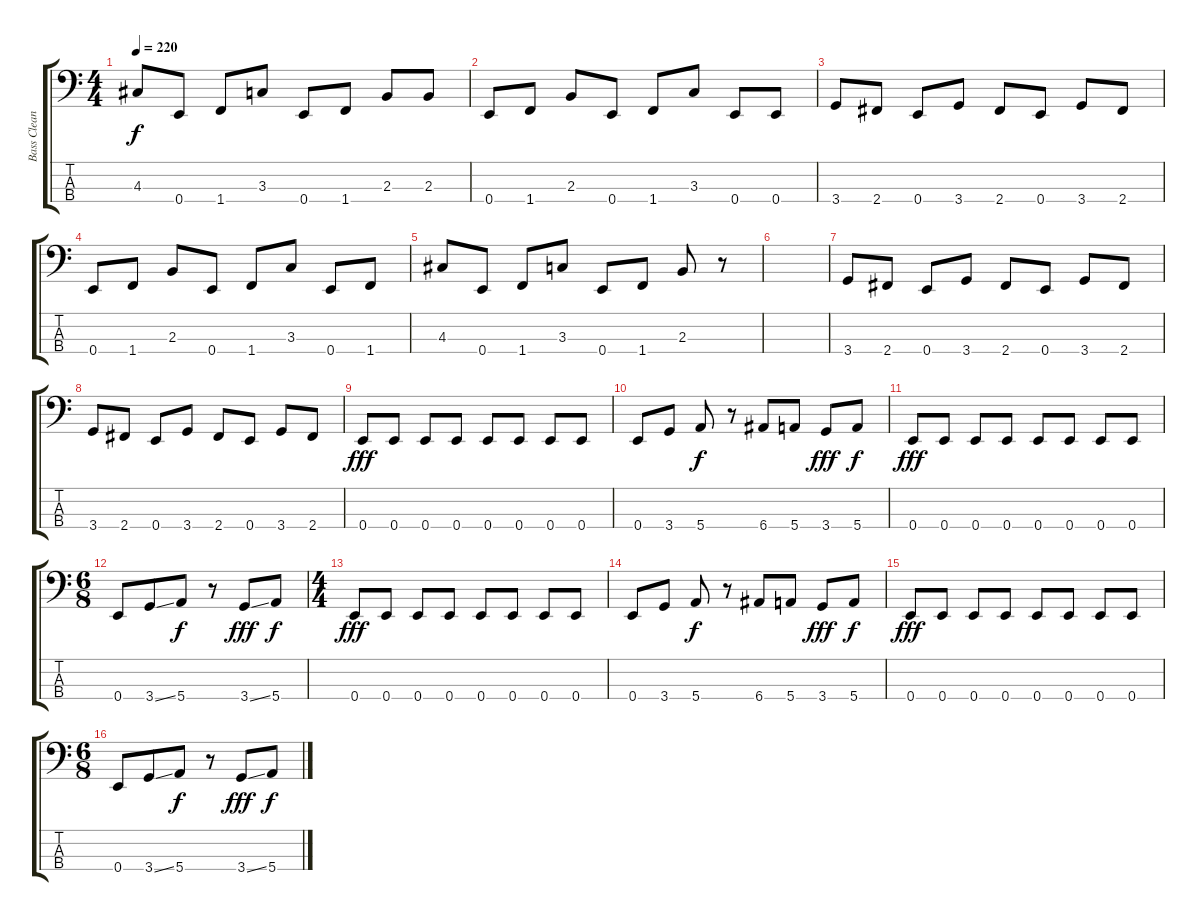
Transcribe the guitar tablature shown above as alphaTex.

\track ("Bass Clean OK!" "Bass Clean") {instrument electricbassfinger}
\staff {score tabs}
\tuning (G2 D2 A1 E1) {hide}
\ts (4 4)
\tempo 220
\clef f4
\ks c
4.3.8{dy f} 0.4.8 1.4.8 3.3.8 0.4.8 1.4.8 2.3.8 2.3.8 |
0.4.8 1.4.8 2.3.8 0.4.8 1.4.8 3.3.8 0.4.8 0.4.8 |
3.4.8 2.4.8 0.4.8 3.4.8 2.4.8 0.4.8 3.4.8 2.4.8 |
0.4.8 1.4.8 2.3.8 0.4.8 1.4.8 3.3.8 0.4.8 1.4.8 |
4.3.8 0.4.8 1.4.8 3.3.8 0.4.8 1.4.8 2.3.8 r.8 |
|
3.4.8 2.4.8 0.4.8 3.4.8 2.4.8 0.4.8 3.4.8 2.4.8 |
3.4.8 2.4.8 0.4.8 3.4.8 2.4.8 0.4.8 3.4.8 2.4.8 |
0.4.8{dy fff} 0.4.8 0.4.8 0.4.8 0.4.8 0.4.8 0.4.8 0.4.8 |
0.4.8 3.4.8 5.4.8{dy f} r.8 6.4.8 5.4.8 3.4.8{dy fff} 5.4.8{dy f} |
0.4.8{dy fff} 0.4.8 0.4.8 0.4.8 0.4.8 0.4.8 0.4.8 0.4.8 |
\ts (6 8)
0.4.8 3.4{ss}.8 5.4.8{dy f} r.8 3.4{ss}.8{dy fff} 5.4.8{dy f} |
\ts (4 4)
0.4.8{dy fff} 0.4.8 0.4.8 0.4.8 0.4.8 0.4.8 0.4.8 0.4.8 |
0.4.8 3.4.8 5.4.8{dy f} r.8 6.4.8 5.4.8 3.4.8{dy fff} 5.4.8{dy f} |
0.4.8{dy fff} 0.4.8 0.4.8 0.4.8 0.4.8 0.4.8 0.4.8 0.4.8 |
\ts (6 8)
0.4.8 3.4{ss}.8 5.4.8{dy f} r.8 3.4{ss}.8{dy fff} 5.4.8{dy f}
